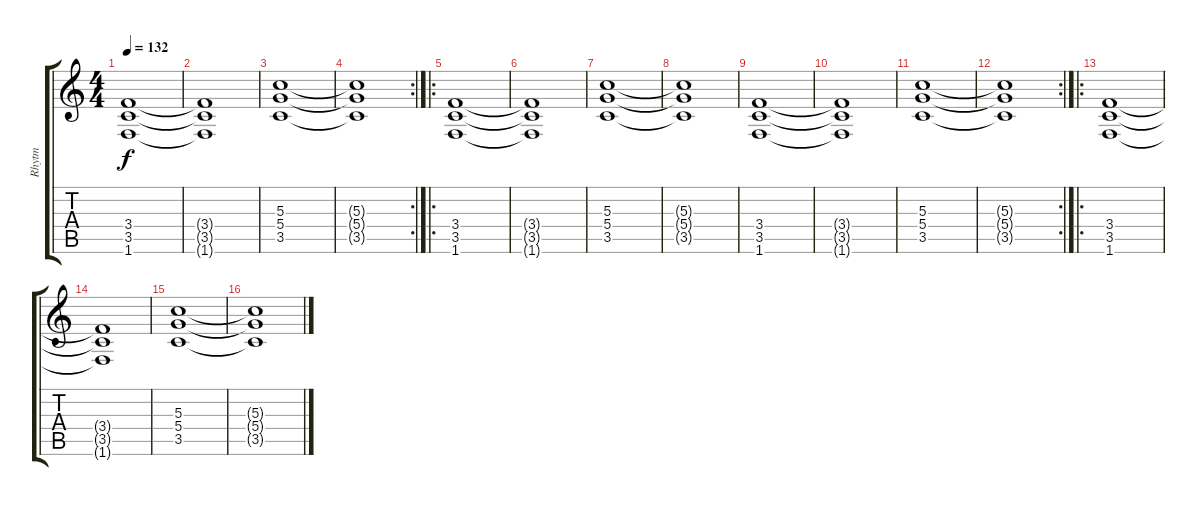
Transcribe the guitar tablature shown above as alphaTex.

\track ("Rhytm" "Rhytm") {instrument overdrivenguitar}
\staff {score tabs}
\tuning (E4 B3 G3 D3 A2 E2) {hide}
\ts (4 4)
\tempo 132
\clef g2
\ks c
(3.4 3.5 1.6).1{dy f} |
(3.4{t} 3.5{t} 1.6{t}).1 |
(5.3 5.4 3.5).1 |
\rc 2
(5.3{t} 5.4{t} 3.5{t}).1 |
\ro
(3.4 3.5 1.6).1 |
(3.4{t} 3.5{t} 1.6{t}).1 |
(5.3 5.4 3.5).1 |
(5.3{t} 5.4{t} 3.5{t}).1 |
(3.4 3.5 1.6).1 |
(3.4{t} 3.5{t} 1.6{t}).1 |
(5.3 5.4 3.5).1 |
\rc 2
(5.3{t} 5.4{t} 3.5{t}).1 |
\ro
(3.4 3.5 1.6).1 |
(3.4{t} 3.5{t} 1.6{t}).1 |
(5.3 5.4 3.5).1 |
(5.3{t} 5.4{t} 3.5{t}).1
